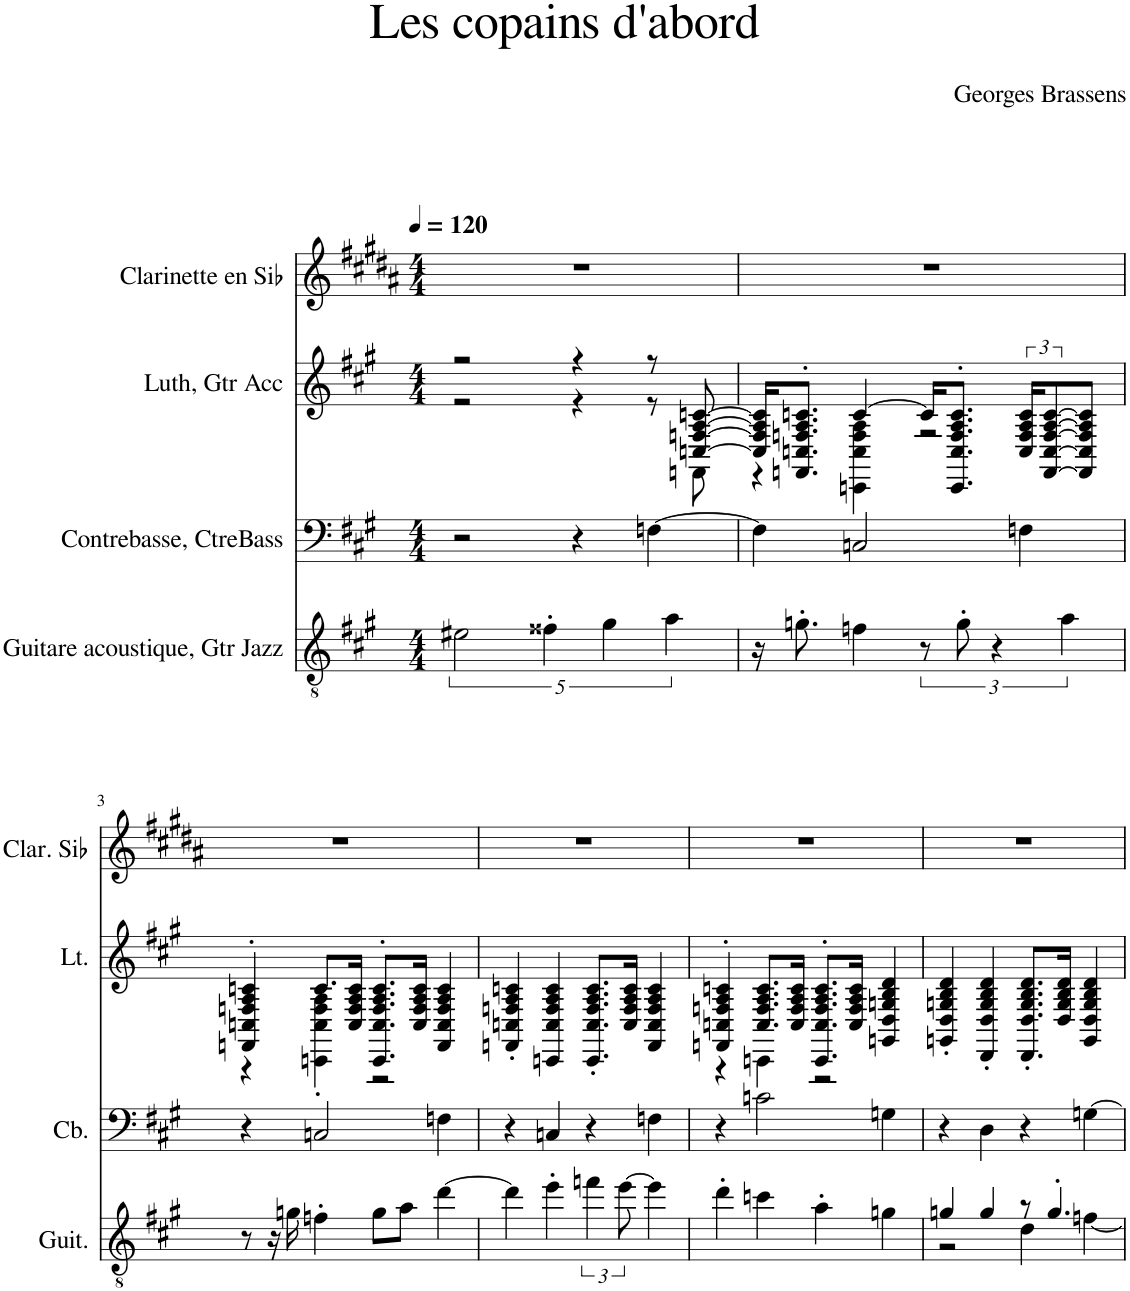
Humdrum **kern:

**kern	**kern	**kern	**kern
*part4	*part3	*part2	*part1
*staff4	*staff3	*staff2	*staff1
*I"Guitare acoustique, Gtr Jazz	*I"Contrebasse, CtreBass	*I"Luth, Gtr Acc	*I"Clarinette en Sib
*I'Guit.	*I'Cb.	*I'Lt.	*I'Clar. Sib
*clefGv2	*clefF4	*clefG2	*clefG2
*	*Trd7c12	*	*Trd1c2
*k[f#c#g#]	*k[f#c#g#]	*k[f#c#g#]	*k[f#c#g#d#a#]
*M4/4	*M4/4	*M4/4	*M4/4
*MM120	*MM120	*MM120	*MM120
=1	=1	=1	=1
*	*	*^	*
5%2e#X\	2r	2r	2r	1r
5f##X'\	.	.	.	.
.	4r	4r	4r	.
5g#\	.	.	.	.
.	[4Fn\	8r	8r	.
5a\	.	.	.	.
.	.	[8Cn/ [8Fn/ [8A/ [8cn/	8FFn\	.
=2	=2	=2	=2	=2
16r	4F\]	16C/] 16F/] 16A/] 16c/]KL	4r	1r
8.gn'\	.	8.FFn/' 8.Cn/' 8.Fn/' 8.A/' 8.cn/'J	.	.
4fn\	2Cn/	[4c/	4CCn\ 4C\ 4F\ 4A\	.
12r	.	16c/KL]	2r	.
.	.	8.CC/' 8.C/' 8.F/' 8.A/' 8.c/'J	.	.
12g'\	.	.	.	.
6r	.	.	.	.
.	4Fn\	24C/ 24F/ 24A/ 24c/KL	.	.
.	.	[12FF/ [12C/ [12F/ [12A/ [12c/	.	.
6a\	.	.	.	.
.	.	8FF/] 8C/] 8F/] 8A/] 8c/]J	.	.
!!LO:LB:g=z
=3	=3	=3	=3	=3
8r	4r	4FFn/' 4Cn/' 4Fn/' 4A/' 4cn/'	4r	1r
16r	.	.	.	.
16gn\	.	.	.	.
4fn'\	2Cn/	8.c/L	4CCn\' 4C\' 4F\' 4A\'	.
.	.	16C/ 16F/ 16A/ 16c/Jk	.	.
8g\L	.	8.CC/' 8.C/' 8.F/' 8.A/' 8.c/'L	2r	.
8a\J	.	.	.	.
.	.	16C/ 16F/ 16A/ 16c/Jk	.	.
[4dd\	4Fn\	4FF/ 4C/ 4F/ 4A/ 4c/	.	.
*	*	*v	*v	*
=4	=4	=4	=4
4dd\]	4r	4FFn/' 4Cn/' 4Fn/' 4A/' 4cn/'	1r
4ee'\	4Cn/	4CCn/ 4C/ 4F/ 4A/ 4c/	.
6ffn\	4r	8.CC/' 8.C/' 8.F/' 8.A/' 8.c/'L	.
[12ee\	.	.	.
.	.	16C/ 16F/ 16A/ 16c/Jk	.
4ee\]	4Fn\	4FF/ 4C/ 4F/ 4A/ 4c/	.
=5	=5	=5	=5
*	*	*^	*
4dd'\	4r	4FFn/' 4Cn/' 4Fn/' 4A/' 4cn/'	4r	1r
4ccn\	2cn\	8.C/ 8.F/ 8.A/ 8.c/L	4CCn\	.
.	.	16C/ 16F/ 16A/ 16c/Jk	.	.
4a'\	.	8.CC/' 8.C/' 8.F/' 8.A/' 8.c/'L	2r	.
.	.	16C/ 16F/ 16A/ 16c/Jk	.	.
4gn\	4Gn\	4GGn/ 4D/ 4Gn/ 4B/ 4d/	.	.
*	*	*v	*v	*
=6	=6	=6	=6
*^	*	*	*
4gn/	2r	4r	4GGn/' 4D/' 4Gn/' 4B/' 4d/'	1r
4g/	.	4D\	4DD/' 4D/' 4G/' 4B/' 4d/'	.
8r	4d\	4r	8.DD/' 8.D/' 8.G/' 8.B/' 8.d/'L	.
4.g'/	.	.	.	.
.	.	.	16D/ 16G/ 16B/ 16d/Jk	.
.	[4fn\	[4Gn\	4GG/ 4D/ 4G/ 4B/ 4d/	.
*v	*v	*	*	*
=	=	=	=
*-	*-	*-	*-
